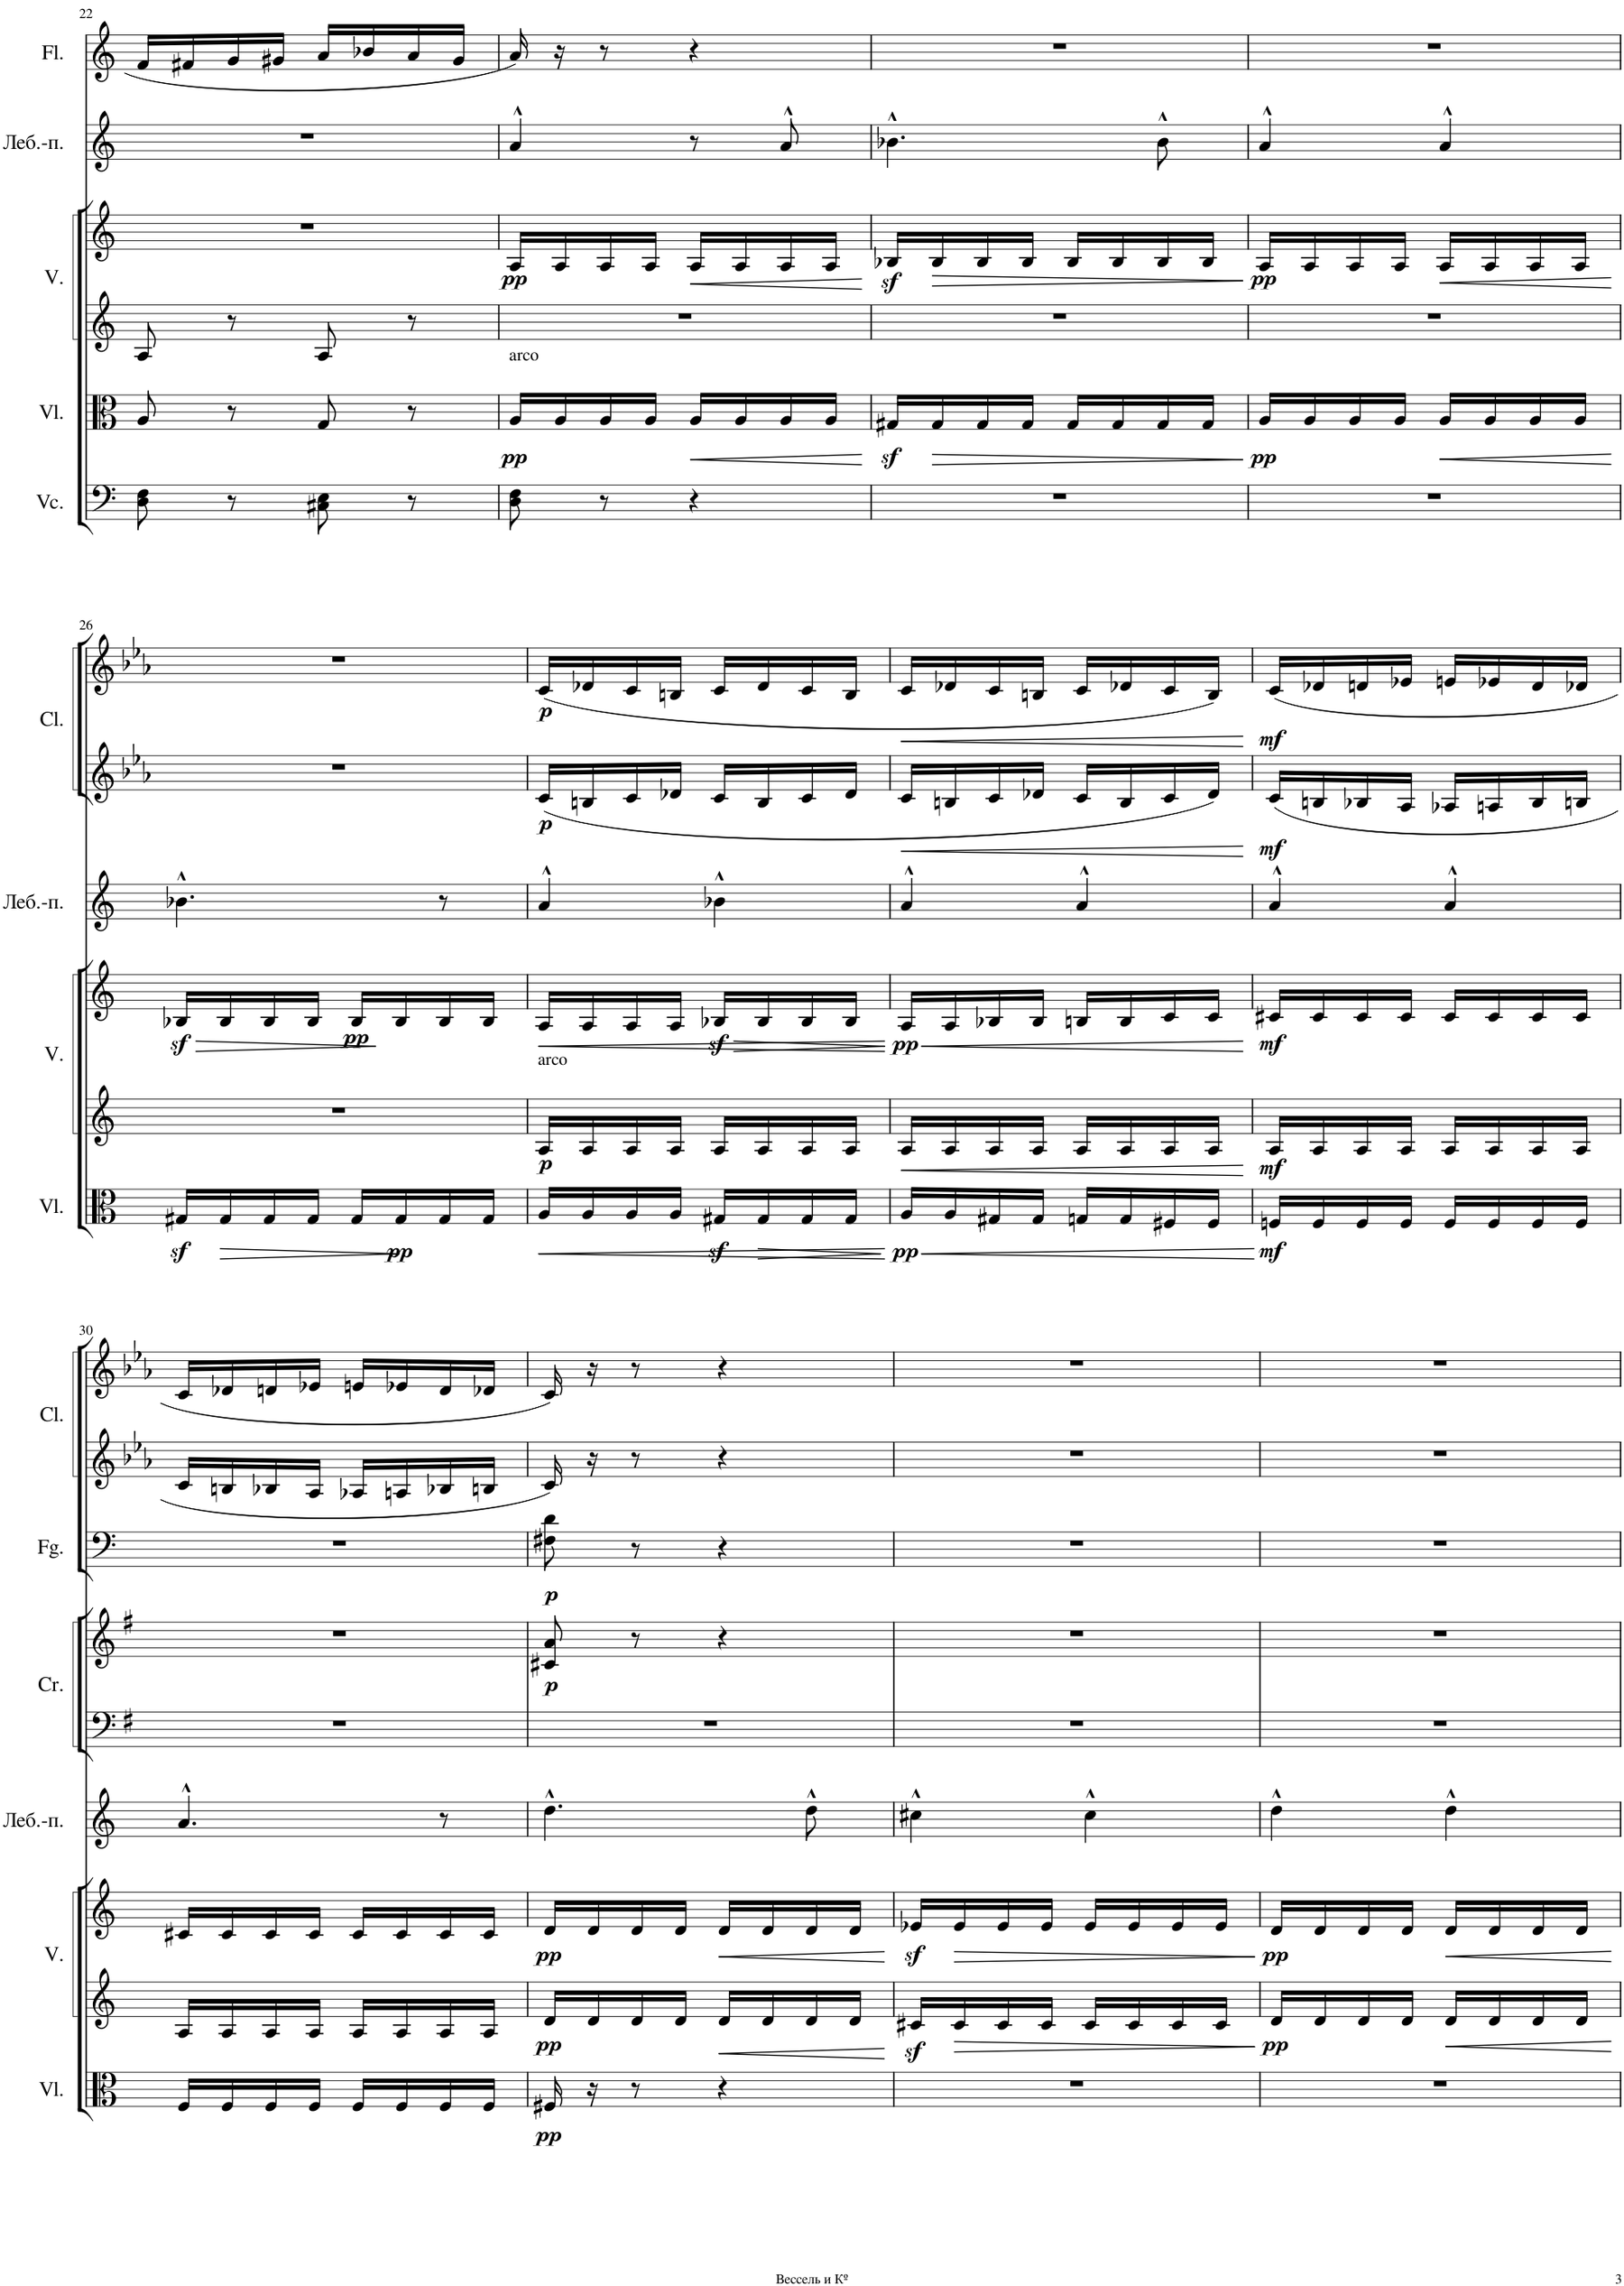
**kern	**kern	**dynam	**kern	**kern	**dynam	**kern	**kern	**dynam	**kern	**dynam	**kern	**kern	**dynam	**kern
*part8	*part7	*part7	*part6	*part6	*part6	*part5	*part4	*part4	*part3	*part3	*part2	*part2	*part2	*part1
*staff10	*staff9	*staff9	*staff8	*staff7	*staff7/8	*staff6	*staff5	*staff5	*staff4	*staff4	*staff3	*staff2	*staff2/3	*staff1
*I"Violoncelli	*I"Viole	*	*I"Violini	*	*	*I"Лебедь-птица	*I"4 Corni	*	*I"2 Fagotti	*	*I"2 Clarinetti (in A)	*	*	*I"2 Flauti
*I'Vc.	*I'Vl.	*	*I'V.	*	*	*	*I'Cr.	*	*I'Fg.	*	*I'Cl.	*	*	*I'Fl.
!!LO:PB:g=z
*clefF4	*clefC3	*	*clefG2	*clefG2	*	*clefG2	*clefG2	*	*clefF4	*	*clefG2	*clefG2	*	*clefG2
*	*	*	*	*	*	*	*Trd4c7	*	*	*	*Trd2c3	*Trd2c3	*	*
*k[]	*k[]	*	*k[]	*k[]	*	*k[]	*k[f#]	*	*k[]	*	*k[b-e-a-]	*k[b-e-a-]	*	*k[]
*M2/4	*M2/4	*	*M2/4	*M2/4	*	*M2/4	*M2/4	*	*M2/4	*	*M2/4	*M2/4	*	*M2/4
=22	=22	=22	=22	=22	=22	=22	=22	=22	=22	=22	=22	=22	=22	=22
8D\ 8F\	8A/	.	8A/	2r	.	2r	2r	.	2r	.	2r	2r	.	16f/LL
.	.	.	.	.	.	.	.	.	.	.	.	.	.	16f#X/
8r	8r	.	8r	.	.	.	.	.	.	.	.	.	.	16g/
.	.	.	.	.	.	.	.	.	.	.	.	.	.	16g#X/JJ
8C#X\ 8E\	8G/	.	8A/	.	.	.	.	.	.	.	.	.	.	16a/LL
.	.	.	.	.	.	.	.	.	.	.	.	.	.	16b-X/
8r	8r	.	8r	.	.	.	.	.	.	.	.	.	.	16a/
.	.	.	.	.	.	.	.	.	.	.	.	.	.	16g#/JJ
=23	=23	=23	=23	=23	=23	=23	=23	=23	=23	=23	=23	=23	=23	=23
!	!LO:TX:a:t=arco	!	!	!	!	!	!	!	!	!	!	!	!	!
!	!	!LO:DY:b	!	!	!LO:DY:b	!	!	!	!	!	!	!	!	!
8D\ 8F\	16A/LL	pp	2r	16A/LL	pp	4a^^/	2r	.	2r	.	2r	2r	.	16a/
.	16A/	.	.	16A/	.	.	.	.	.	.	.	.	.	16r
8r	16A/	.	.	16A/	.	.	.	.	.	.	.	.	.	8r
.	16A/JJ	.	.	16A/JJ	.	.	.	.	.	.	.	.	.	.
!	!	!LO:HP:b	!	!	!LO:HP:b	!	!	!	!	!	!	!	!	!
4r	16A/LL	<	.	16A/LL	<	8r	.	.	.	.	.	.	.	4r
.	16A/	.	.	16A/	.	.	.	.	.	.	.	.	.	.
.	16A/	.	.	16A/	.	8a^^/	.	.	.	.	.	.	.	.
.	16A/JJ	.	.	16A/JJ	.	.	.	.	.	.	.	.	.	.
.	.	[	.	.	[	.	.	.	.	.	.	.	.	.
=24	=24	=24	=24	=24	=24	=24	=24	=24	=24	=24	=24	=24	=24	=24
2r	16G#Xz</LL	.	2r	16B-Xz</LL	.	4.b-X^^\	2r	.	2r	.	2r	2r	.	2r
!	!	!LO:HP:b	!	!	!LO:HP:b	!	!	!	!	!	!	!	!	!
.	16G#/	>	.	16B-/	>	.	.	.	.	.	.	.	.	.
.	16G#/	.	.	16B-/	.	.	.	.	.	.	.	.	.	.
.	16G#/JJ	.	.	16B-/JJ	.	.	.	.	.	.	.	.	.	.
.	16G#/LL	.	.	16B-/LL	.	.	.	.	.	.	.	.	.	.
.	16G#/	.	.	16B-/	.	.	.	.	.	.	.	.	.	.
.	16G#/	.	.	16B-/	.	8b-^^\	.	.	.	.	.	.	.	.
.	16G#/JJ	.	.	16B-/JJ	.	.	.	.	.	.	.	.	.	.
.	.	]	.	.	]	.	.	.	.	.	.	.	.	.
=25	=25	=25	=25	=25	=25	=25	=25	=25	=25	=25	=25	=25	=25	=25
!	!	!LO:DY:b	!	!	!LO:DY:b	!	!	!	!	!	!	!	!	!
2r	16A/LL	pp	2r	16A/LL	pp	4a^^/	2r	.	2r	.	2r	2r	.	2r
.	16A/	.	.	16A/	.	.	.	.	.	.	.	.	.	.
.	16A/	.	.	16A/	.	.	.	.	.	.	.	.	.	.
.	16A/JJ	.	.	16A/JJ	.	.	.	.	.	.	.	.	.	.
!	!	!LO:HP:b	!	!	!LO:HP:b	!	!	!	!	!	!	!	!	!
.	16A/LL	<	.	16A/LL	<	4a^^/	.	.	.	.	.	.	.	.
.	16A/	.	.	16A/	.	.	.	.	.	.	.	.	.	.
.	16A/	.	.	16A/	.	.	.	.	.	.	.	.	.	.
.	16A/JJ	.	.	16A/JJ	.	.	.	.	.	.	.	.	.	.
.	.	[	.	.	[	.	.	.	.	.	.	.	.	.
!!LO:LB:g=z
=26	=26	=26	=26	=26	=26	=26	=26	=26	=26	=26	=26	=26	=26	=26
*k[]	*k[]	*	*k[]	*k[]	*	*k[]	*k[f#]	*	*k[]	*	*k[b-e-a-]	*k[b-e-a-]	*	*k[]
!	!	!	!	!	!LO:HP:b	!	!	!	!	!	!	!	!	!
2r	16G#Xz</LL	.	2r	16B-Xz</LL	>	4.b-X^^\	2r	.	2r	.	2r	2r	.	2r
!	!	!LO:HP:b	!	!	!	!	!	!	!	!	!	!	!	!
.	16G#/	>	.	16B-/	.	.	.	.	.	.	.	.	.	.
.	16G#/	.	.	16B-/	.	.	.	.	.	.	.	.	.	.
.	16G#/JJ	.	.	16B-/JJ	.	.	.	.	.	.	.	.	.	.
!	!	!	!	!	!LO:DY:b	!	!	!	!	!	!	!	!	!
.	16G#/LL	.	.	16B-/LL	pp	.	.	.	.	.	.	.	.	.
!	!	!LO:DY:b	!	!	!	!	!	!	!	!	!	!	!	!
.	16G#/	pp	.	16B-/	.	.	.	.	.	.	.	.	.	.
.	16G#/	.	.	16B-/	.	8r	.	.	.	.	.	.	.	.
.	16G#/JJ	.	.	16B-/JJ	.	.	.	.	.	.	.	.	.	.
.	.	]	.	.	]	.	.	.	.	.	.	.	.	.
=27	=27	=27	=27	=27	=27	=27	=27	=27	=27	=27	=27	=27	=27	=27
!	!	!	!LO:TX:a:t=arco	!	!	!	!	!	!	!	!	!	!	!
!	!	!LO:HP:b	!	!	!LO:HP:b	!	!	!	!	!	!	!	!	!
!	!	!	!	!	!LO:DY:n=1:b=2	!	!	!	!	!	!	!	!LO:DY:b=2	!
!	!	!	!	!	!	!	!	!	!	!	!	!	!LO:DY:n=1:b	!
2r	16A/LL	<	16A/LL	16A/LL	< p	4a^^/	2r	.	2r	.	16c/LL	(16c/LL	p p	2r
.	16A/	.	16A/	16A/	.	.	.	.	.	.	16Bn/	16d-X/	.	.
.	16A/	.	16A/	16A/	.	.	.	.	.	.	16c/	16c/	.	.
.	16A/JJ	.	16A/JJ	16A/JJ	.	.	.	.	.	.	16d-X/JJ	16Bn/JJ	.	.
!	!	!	!	!	!LO:HP:b	!	!	!	!	!	!	!	!	!
.	16G#Xz</LL	.	16A/LL	16B-Xz</LL	>	4b-X^^\	.	.	.	.	16c/LL	16c/LL	.	.
!	!	!LO:HP:b	!	!	!	!	!	!	!	!	!	!	!	!
.	16G#/	>	16A/	16B-/	.	.	.	.	.	.	16B/	16d-/	.	.
.	16G#/	.	16A/	16B-/	.	.	.	.	.	.	16c/	16c/	.	.
.	16G#/JJ	.	16A/JJ	16B-/JJ	.	.	.	.	.	.	16d-/JJ	16B/JJ	.	.
.	.	[ ]	.	.	[ ]	.	.	.	.	.	.	.	.	.
=28	=28	=28	=28	=28	=28	=28	=28	=28	=28	=28	=28	=28	=28	=28
!	!	!LO:HP:b	!	!	!LO:HP:b	!	!	!	!	!	!	!	!LO:HP:b	!
!	!	!LO:DY:n=1:b	!	!	!LO:DY:n=1:b	!	!	!	!	!	!	!	!	!
2r	16A/LL	< pp	16A/LL	16A/LL	< pp	4a^^/	2r	.	2r	.	16c/LL	16c/LL	<	2r
.	16A/	.	16A/	16A/	.	.	.	.	.	.	16Bn/	16d-X/	.	.
.	16G#X/	.	16A/	16B-X/	.	.	.	.	.	.	16c/	16c/	.	.
.	16G#/JJ	.	16A/JJ	16B-/JJ	.	.	.	.	.	.	16d-X/JJ	16Bn/JJ	.	.
.	16Gn/LL	.	16A/LL	16Bn/LL	.	4a^^/	.	.	.	.	16c/LL	16c/LL	.	.
.	16G/	.	16A/	16B/	.	.	.	.	.	.	16B/	16d-X/	.	.
.	16F#X/	.	16A/	16c/	.	.	.	.	.	.	16c/	16c/	.	.
.	16F#/JJ	.	16A/JJ	16c/JJ	.	.	.	.	.	.	16d-/JJ	16B/JJ)	.	.
.	.	[	.	.	[	.	.	.	.	.	.	.	[	.
=29	=29	=29	=29	=29	=29	=29	=29	=29	=29	=29	=29	=29	=29	=29
!	!	!LO:DY:b	!	!	!LO:DY:b=2	!	!	!	!	!	!	!	!	!
!	!	!	!	!	!LO:DY:n=1:b	!	!	!	!	!	!	!	!LO:DY:b=2	!
!	!	!	!	!	!	!	!	!	!	!	!	!	!LO:DY:n=1:b	!
2r	16Fn/LL	mf	16A/LL	16c#X/LL	mf mf	4a^^/	2r	.	2r	.	16c/LL	(16c/LL	mf mf	2r
.	16F/	.	16A/	16c#/	.	.	.	.	.	.	16Bn/	16d-X/	.	.
.	16F/	.	16A/	16c#/	.	.	.	.	.	.	16B-X/	16dn/	.	.
.	16F/JJ	.	16A/JJ	16c#/JJ	.	.	.	.	.	.	16A-/JJ	16e-X/JJ	.	.
.	16F/LL	.	16A/LL	16c#/LL	.	4a^^/	.	.	.	.	16A-X/LL	16en/LL	.	.
.	16F/	.	16A/	16c#/	.	.	.	.	.	.	16An/	16e-X/	.	.
.	16F/	.	16A/	16c#/	.	.	.	.	.	.	16B-/	16d/	.	.
.	16F/JJ	.	16A/JJ	16c#/JJ	.	.	.	.	.	.	16Bn/JJ	16d-X/JJ	.	.
!!LO:LB:g=z
=30	=30	=30	=30	=30	=30	=30	=30	=30	=30	=30	=30	=30	=30	=30
2r	16F/LL	.	16A/LL	16c#X/LL	.	4.a^^/	2r	.	2r	.	16c/LL	16c/LL	.	2r
.	16F/	.	16A/	16c#/	.	.	.	.	.	.	16Bn/	16d-X/	.	.
.	16F/	.	16A/	16c#/	.	.	.	.	.	.	16B-X/	16dn/	.	.
.	16F/JJ	.	16A/JJ	16c#/JJ	.	.	.	.	.	.	16A-/JJ	16e-X/JJ	.	.
.	16F/LL	.	16A/LL	16c#/LL	.	.	.	.	.	.	16A-X/LL	16en/LL	.	.
.	16F/	.	16A/	16c#/	.	.	.	.	.	.	16An/	16e-X/	.	.
.	16F/	.	16A/	16c#/	.	8r	.	.	.	.	16B-X/	16d/	.	.
.	16F/JJ	.	16A/JJ	16c#/JJ	.	.	.	.	.	.	16Bn/JJ	16d-X/JJ	.	.
=31	=31	=31	=31	=31	=31	=31	=31	=31	=31	=31	=31	=31	=31	=31
!	!	!LO:DY:b	!	!	!LO:DY:b=2	!	!	!	!	!	!	!	!	!
!	!	!	!	!	!LO:DY:n=1:b	!	!	!LO:DY:b	!	!LO:DY:b	!	!	!	!
2r	16F#X/	pp	16d/LL	16d/LL	pp pp	4.dd^^\	8c#X/ 8a/	p	8F#X\ 8d\	p	16c/	16c/)	.	2r
.	16r	.	16d/	16d/	.	.	.	.	.	.	16r	16r	.	.
.	8r	.	16d/	16d/	.	.	8r	.	8r	.	8r	8r	.	.
.	.	.	16d/JJ	16d/JJ	.	.	.	.	.	.	.	.	.	.
!	!	!	!	!	!LO:HP:b	!	!	!	!	!	!	!	!	!
.	4r	.	16d/LL	16d/LL	<	.	4r	.	4r	.	4r	4r	.	.
.	.	.	16d/	16d/	.	.	.	.	.	.	.	.	.	.
.	.	.	16d/	16d/	.	8dd^^\	.	.	.	.	.	.	.	.
.	.	.	16d/JJ	16d/JJ	.	.	.	.	.	.	.	.	.	.
.	.	.	.	.	[	.	.	.	.	.	.	.	.	.
=32	=32	=32	=32	=32	=32	=32	=32	=32	=32	=32	=32	=32	=32	=32
2r	2r	.	16c#Xz</LL	16e-Xz</LL	.	4cc#X^^\	2r	.	2r	.	2r	2r	.	2r
!	!	!	!	!	!LO:HP:b	!	!	!	!	!	!	!	!	!
.	.	.	16c#/	16e-/	>	.	.	.	.	.	.	.	.	.
.	.	.	16c#/	16e-/	.	.	.	.	.	.	.	.	.	.
.	.	.	16c#/JJ	16e-/JJ	.	.	.	.	.	.	.	.	.	.
.	.	.	16c#/LL	16e-/LL	.	4cc#^^\	.	.	.	.	.	.	.	.
.	.	.	16c#/	16e-/	.	.	.	.	.	.	.	.	.	.
.	.	.	16c#/	16e-/	.	.	.	.	.	.	.	.	.	.
.	.	.	16c#/JJ	16e-/JJ	.	.	.	.	.	.	.	.	.	.
.	.	.	.	.	]	.	.	.	.	.	.	.	.	.
=33	=33	=33	=33	=33	=33	=33	=33	=33	=33	=33	=33	=33	=33	=33
!	!	!	!	!	!LO:DY:b=2	!	!	!	!	!	!	!	!	!
!	!	!	!	!	!LO:DY:n=1:b	!	!	!	!	!	!	!	!	!
2r	2r	.	16d/LL	16d/LL	pp pp	4dd^^\	2r	.	2r	.	2r	2r	.	2r
.	.	.	16d/	16d/	.	.	.	.	.	.	.	.	.	.
.	.	.	16d/	16d/	.	.	.	.	.	.	.	.	.	.
.	.	.	16d/JJ	16d/JJ	.	.	.	.	.	.	.	.	.	.
!	!	!	!	!	!LO:HP:b	!	!	!	!	!	!	!	!	!
.	.	.	16d/LL	16d/LL	<	4dd^^\	.	.	.	.	.	.	.	.
.	.	.	16d/	16d/	.	.	.	.	.	.	.	.	.	.
.	.	.	16d/	16d/	.	.	.	.	.	.	.	.	.	.
.	.	.	16d/JJ	16d/JJ	.	.	.	.	.	.	.	.	.	.
.	.	.	.	.	[	.	.	.	.	.	.	.	.	.
=	=	=	=	=	=	=	=	=	=	=	=	=	=	=
*-	*-	*-	*-	*-	*-	*-	*-	*-	*-	*-	*-	*-	*-	*-
